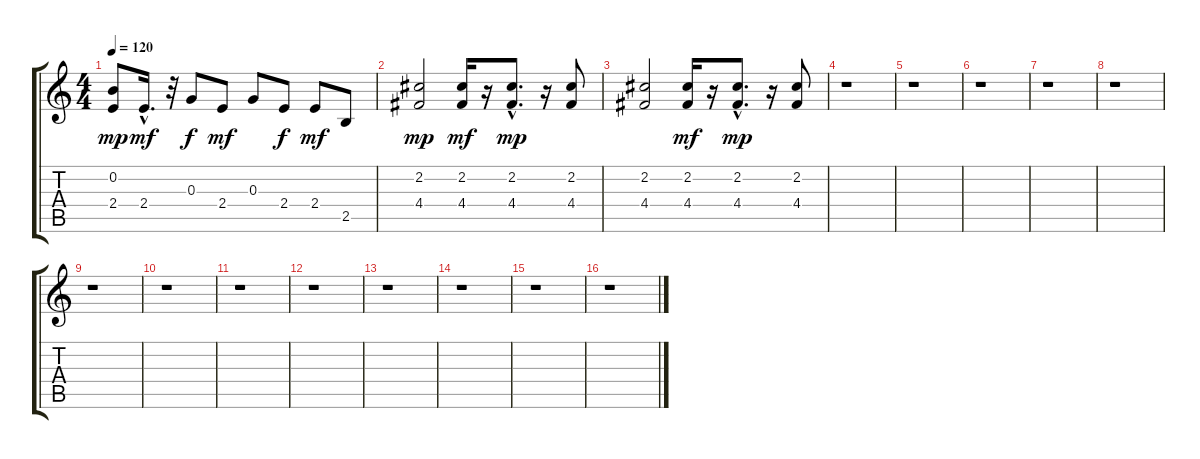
\track "" {instrument distortionguitar}
\staff {score tabs}
\tuning (E4 B3 G3 D3 A2 E2) {hide}
\ts (4 4)
\tempo 120
\clef g2
\ks c
(0.2 2.4).8{dy mp} 2.4{hac}.16{d dy mf} r.32 0.3.8{dy f} 2.4.8{dy mf} 0.3.8 2.4.8{dy f} 2.4.8{dy mf} 2.5.8 |
(2.2 4.4).2{dy mp} (2.2 4.4).16{dy mf} r.16 (2.2{hac} 4.4{hac}).8{d dy mp} r.16 (2.2 4.4).8 |
(2.2 4.4).2 (2.2 4.4).16{dy mf} r.16 (2.2{hac} 4.4{hac}).8{d dy mp} r.16 (2.2 4.4).8 |
r.1 |
r.1 |
r.1 |
r.1 |
r.1 |
r.1 |
r.1 |
r.1 |
r.1 |
r.1 |
r.1 |
r.1 |
r.1
